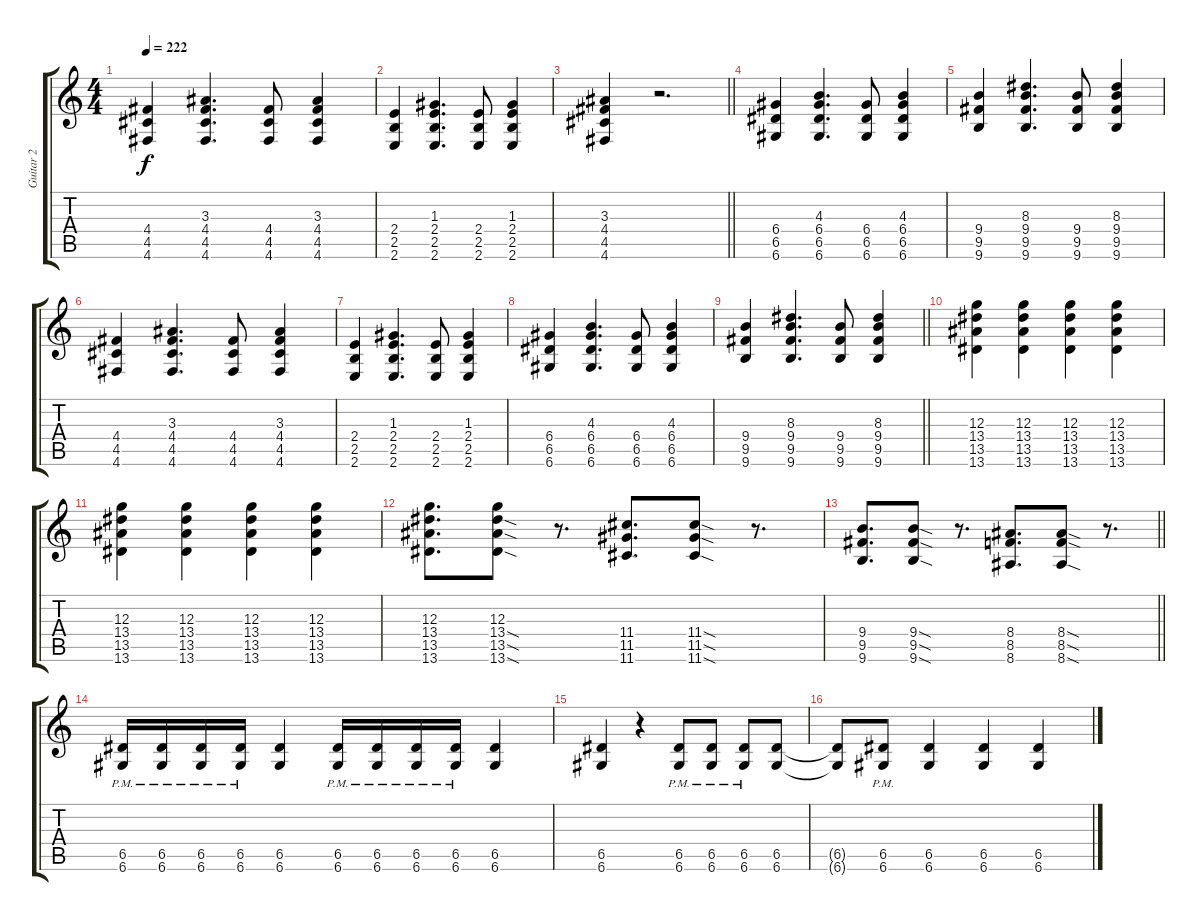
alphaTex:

\track ("Guitar 2" "Guitar 2") {instrument distortionguitar}
\staff {score tabs}
\tuning (E4 B3 G3 D3 A2 D2) {hide}
\ts (4 4)
\tempo 222
\clef g2
\ks c
(4.4 4.5 4.6).4{dy f} (3.3 4.4 4.5 4.6).4{d} (4.4 4.5 4.6).8 (3.3 4.4 4.5 4.6).4 |
(2.4 2.5 2.6).4 (1.3 2.4 2.5 2.6).4{d} (2.4 2.5 2.6).8 (1.3 2.4 2.5 2.6).4 |
\barLineRight lightlight
(3.3 4.4 4.5 4.6).4 r.2{d} |
(6.4 6.5 6.6).4 (4.3 6.4 6.5 6.6).4{d} (6.4 6.5 6.6).8 (4.3 6.4 6.5 6.6).4 |
(9.4 9.5 9.6).4 (8.3 9.4 9.5 9.6).4{d} (9.4 9.5 9.6).8 (8.3 9.4 9.5 9.6).4 |
(4.4 4.5 4.6).4 (3.3 4.4 4.5 4.6).4{d} (4.4 4.5 4.6).8 (3.3 4.4 4.5 4.6).4 |
(2.4 2.5 2.6).4 (1.3 2.4 2.5 2.6).4{d} (2.4 2.5 2.6).8 (1.3 2.4 2.5 2.6).4 |
(6.4 6.5 6.6).4 (4.3 6.4 6.5 6.6).4{d} (6.4 6.5 6.6).8 (4.3 6.4 6.5 6.6).4 |
\barLineRight lightlight
(9.4 9.5 9.6).4 (8.3 9.4 9.5 9.6).4{d} (9.4 9.5 9.6).8 (8.3 9.4 9.5 9.6).4 |
(12.3 13.4 13.5 13.6).4 (12.3 13.4 13.5 13.6).4 (12.3 13.4 13.5 13.6).4 (12.3 13.4 13.5 13.6).4 |
(12.3 13.4 13.5 13.6).4 (12.3 13.4 13.5 13.6).4 (12.3 13.4 13.5 13.6).4 (12.3 13.4 13.5 13.6).4 |
(12.3 13.4 13.5 13.6).8{d} (12.3 13.4{sod} 13.5{sod} 13.6{sod}).8 r.8{d} (11.4 11.5 11.6).8{d} (11.4{sod} 11.5{sod} 11.6{sod}).8 r.8{d} |
\barLineRight lightlight
(9.4 9.5 9.6).8{d} (9.4{sod} 9.5{sod} 9.6{sod}).8 r.8{d} (8.4 8.5 8.6).8{d} (8.4{sod} 8.5{sod} 8.6{sod}).8 r.8{d} |
\section ("" "")
(6.5{pm} 6.6{pm}).16 (6.5{pm} 6.6{pm}).16 (6.5{pm} 6.6{pm}).16 (6.5{pm} 6.6{pm}).16 (6.5 6.6).4 (6.5{pm} 6.6{pm}).16 (6.5{pm} 6.6{pm}).16 (6.5{pm} 6.6{pm}).16 (6.5{pm} 6.6{pm}).16 (6.5 6.6).4 |
(6.5 6.6).4 r.4 (6.5{pm} 6.6{pm}).8 (6.5{pm} 6.6{pm}).8 (6.5{pm} 6.6{pm}).8 (6.5 6.6).8 |
(6.5{t} 6.6{t}).8 (6.5{pm} 6.6{pm}).8 (6.5 6.6).4 (6.5 6.6).4 (6.5 6.6).4
